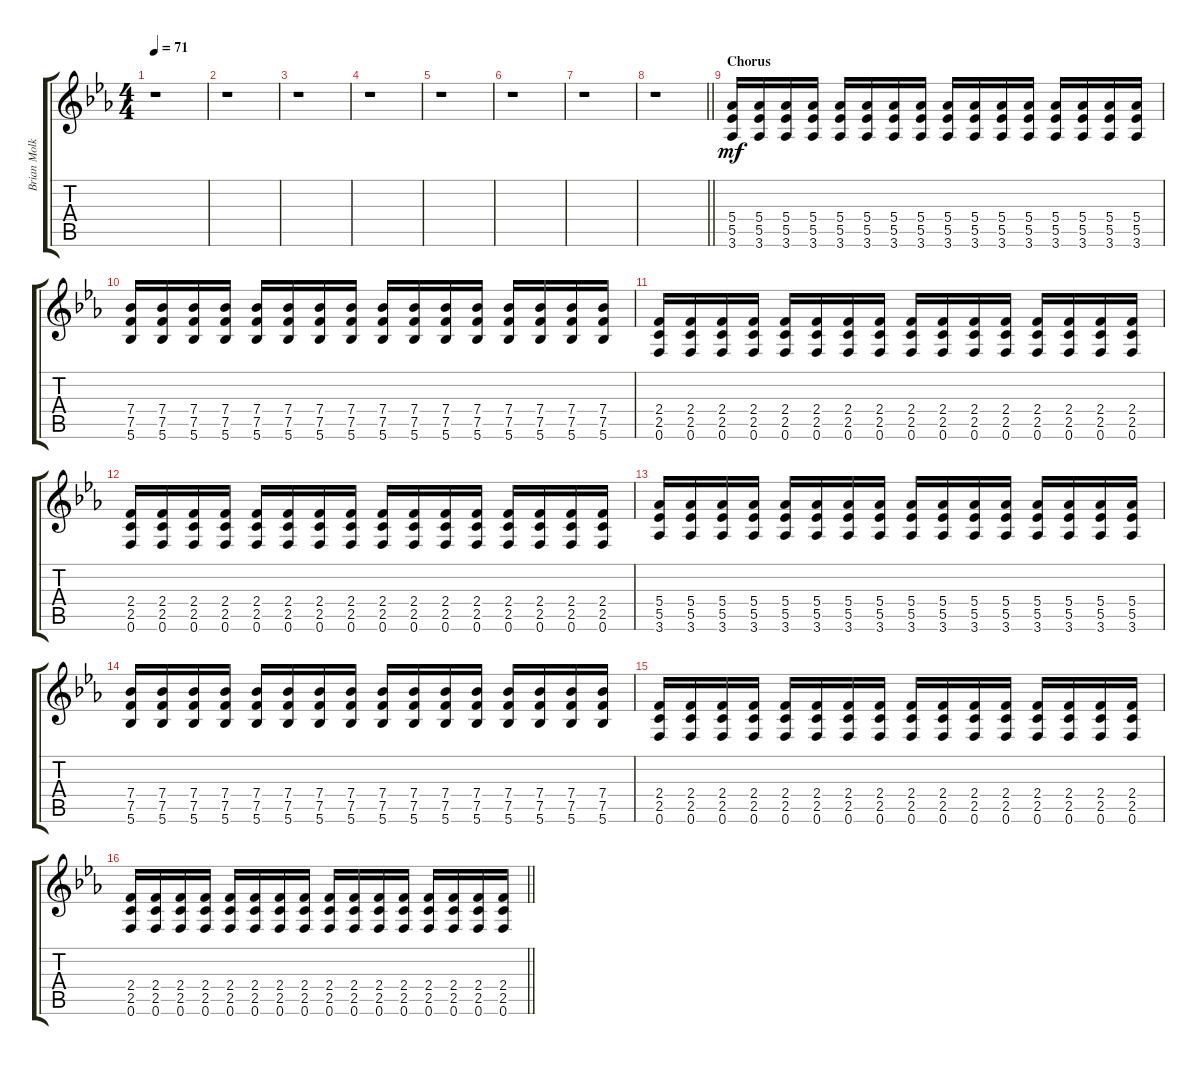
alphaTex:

\track ("Brian Molko [Rhythm Guitar]" "Brian Molk") {instrument distortionguitar}
\staff {score tabs}
\tuning (C4 C4 Ab3 Eb3 Bb2 F2) {hide}
\ts (4 4)
\tempo 71
\clef g2
\ks cminor
r.1{dy mf} |
r.1 |
r.1 |
r.1 |
r.1 |
r.1 |
r.1 |
\barLineRight lightlight
r.1 |
\section ("" "Chorus")
(5.4 5.5 3.6).16 (5.4 5.5 3.6).16 (5.4 5.5 3.6).16 (5.4 5.5 3.6).16 (5.4 5.5 3.6).16 (5.4 5.5 3.6).16 (5.4 5.5 3.6).16 (5.4 5.5 3.6).16 (5.4 5.5 3.6).16 (5.4 5.5 3.6).16 (5.4 5.5 3.6).16 (5.4 5.5 3.6).16 (5.4 5.5 3.6).16 (5.4 5.5 3.6).16 (5.4 5.5 3.6).16 (5.4 5.5 3.6).16 |
(7.4 7.5 5.6).16 (7.4 7.5 5.6).16 (7.4 7.5 5.6).16 (7.4 7.5 5.6).16 (7.4 7.5 5.6).16 (7.4 7.5 5.6).16 (7.4 7.5 5.6).16 (7.4 7.5 5.6).16 (7.4 7.5 5.6).16 (7.4 7.5 5.6).16 (7.4 7.5 5.6).16 (7.4 7.5 5.6).16 (7.4 7.5 5.6).16 (7.4 7.5 5.6).16 (7.4 7.5 5.6).16 (7.4 7.5 5.6).16 |
(2.4 2.5 0.6).16 (2.4 2.5 0.6).16 (2.4 2.5 0.6).16 (2.4 2.5 0.6).16 (2.4 2.5 0.6).16 (2.4 2.5 0.6).16 (2.4 2.5 0.6).16 (2.4 2.5 0.6).16 (2.4 2.5 0.6).16 (2.4 2.5 0.6).16 (2.4 2.5 0.6).16 (2.4 2.5 0.6).16 (2.4 2.5 0.6).16 (2.4 2.5 0.6).16 (2.4 2.5 0.6).16 (2.4 2.5 0.6).16 |
(2.4 2.5 0.6).16 (2.4 2.5 0.6).16 (2.4 2.5 0.6).16 (2.4 2.5 0.6).16 (2.4 2.5 0.6).16 (2.4 2.5 0.6).16 (2.4 2.5 0.6).16 (2.4 2.5 0.6).16 (2.4 2.5 0.6).16 (2.4 2.5 0.6).16 (2.4 2.5 0.6).16 (2.4 2.5 0.6).16 (2.4 2.5 0.6).16 (2.4 2.5 0.6).16 (2.4 2.5 0.6).16 (2.4 2.5 0.6).16 |
(5.4 5.5 3.6).16 (5.4 5.5 3.6).16 (5.4 5.5 3.6).16 (5.4 5.5 3.6).16 (5.4 5.5 3.6).16 (5.4 5.5 3.6).16 (5.4 5.5 3.6).16 (5.4 5.5 3.6).16 (5.4 5.5 3.6).16 (5.4 5.5 3.6).16 (5.4 5.5 3.6).16 (5.4 5.5 3.6).16 (5.4 5.5 3.6).16 (5.4 5.5 3.6).16 (5.4 5.5 3.6).16 (5.4 5.5 3.6).16 |
(7.4 7.5 5.6).16 (7.4 7.5 5.6).16 (7.4 7.5 5.6).16 (7.4 7.5 5.6).16 (7.4 7.5 5.6).16 (7.4 7.5 5.6).16 (7.4 7.5 5.6).16 (7.4 7.5 5.6).16 (7.4 7.5 5.6).16 (7.4 7.5 5.6).16 (7.4 7.5 5.6).16 (7.4 7.5 5.6).16 (7.4 7.5 5.6).16 (7.4 7.5 5.6).16 (7.4 7.5 5.6).16 (7.4 7.5 5.6).16 |
(2.4 2.5 0.6).16 (2.4 2.5 0.6).16 (2.4 2.5 0.6).16 (2.4 2.5 0.6).16 (2.4 2.5 0.6).16 (2.4 2.5 0.6).16 (2.4 2.5 0.6).16 (2.4 2.5 0.6).16 (2.4 2.5 0.6).16 (2.4 2.5 0.6).16 (2.4 2.5 0.6).16 (2.4 2.5 0.6).16 (2.4 2.5 0.6).16 (2.4 2.5 0.6).16 (2.4 2.5 0.6).16 (2.4 2.5 0.6).16 |
\barLineRight lightlight
(2.4 2.5 0.6).16 (2.4 2.5 0.6).16 (2.4 2.5 0.6).16 (2.4 2.5 0.6).16 (2.4 2.5 0.6).16 (2.4 2.5 0.6).16 (2.4 2.5 0.6).16 (2.4 2.5 0.6).16 (2.4 2.5 0.6).16 (2.4 2.5 0.6).16 (2.4 2.5 0.6).16 (2.4 2.5 0.6).16 (2.4 2.5 0.6).16 (2.4 2.5 0.6).16 (2.4 2.5 0.6).16 (2.4 2.5 0.6).16
